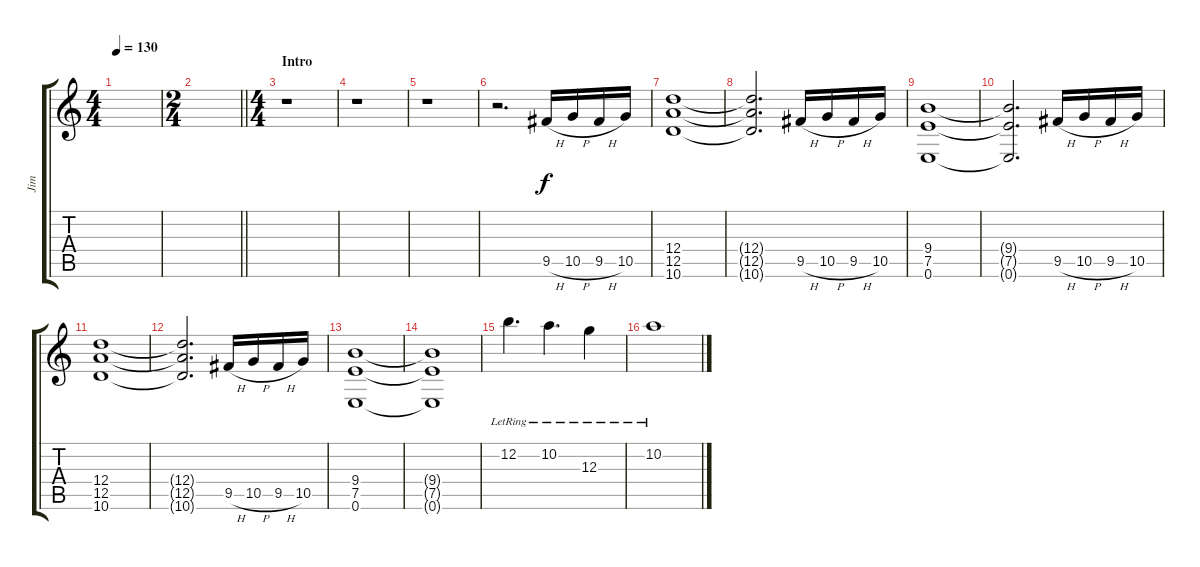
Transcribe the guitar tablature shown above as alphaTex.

\track ("Jim" "Jim") {instrument overdrivenguitar}
\staff {score tabs}
\tuning (E4 B3 G3 D3 A2 E2) {hide}
\ts (4 4)
\tempo 130
\clef g2
\ks c
|
\ts (2 4)
\barLineRight lightlight
|
\ts (4 4)
\section ("" "Intro")
r.1 |
r.1 |
r.1 |
r.2{d} 9.5{h}.16 10.5{h}.16 9.5{h}.16 10.5.16 |
(12.4 12.5 10.6).1 |
(12.4{t} 12.5{t} 10.6{t}).2{d} 9.5{h}.16 10.5{h}.16 9.5{h}.16 10.5.16 |
(9.4 7.5 0.6).1 |
(9.4{t} 7.5{t} 0.6{t}).2{d} 9.5{h}.16 10.5{h}.16 9.5{h}.16 10.5.16 |
(12.4 12.5 10.6).1 |
(12.4{t} 12.5{t} 10.6{t}).2{d} 9.5{h}.16 10.5{h}.16 9.5{h}.16 10.5.16 |
(9.4 7.5 0.6).1 |
(9.4{t} 7.5{t} 0.6{t}).1 |
12.2{lr}.4{d} 10.2{lr}.4{d} 12.3{lr}.4 |
10.2{lr}.1
